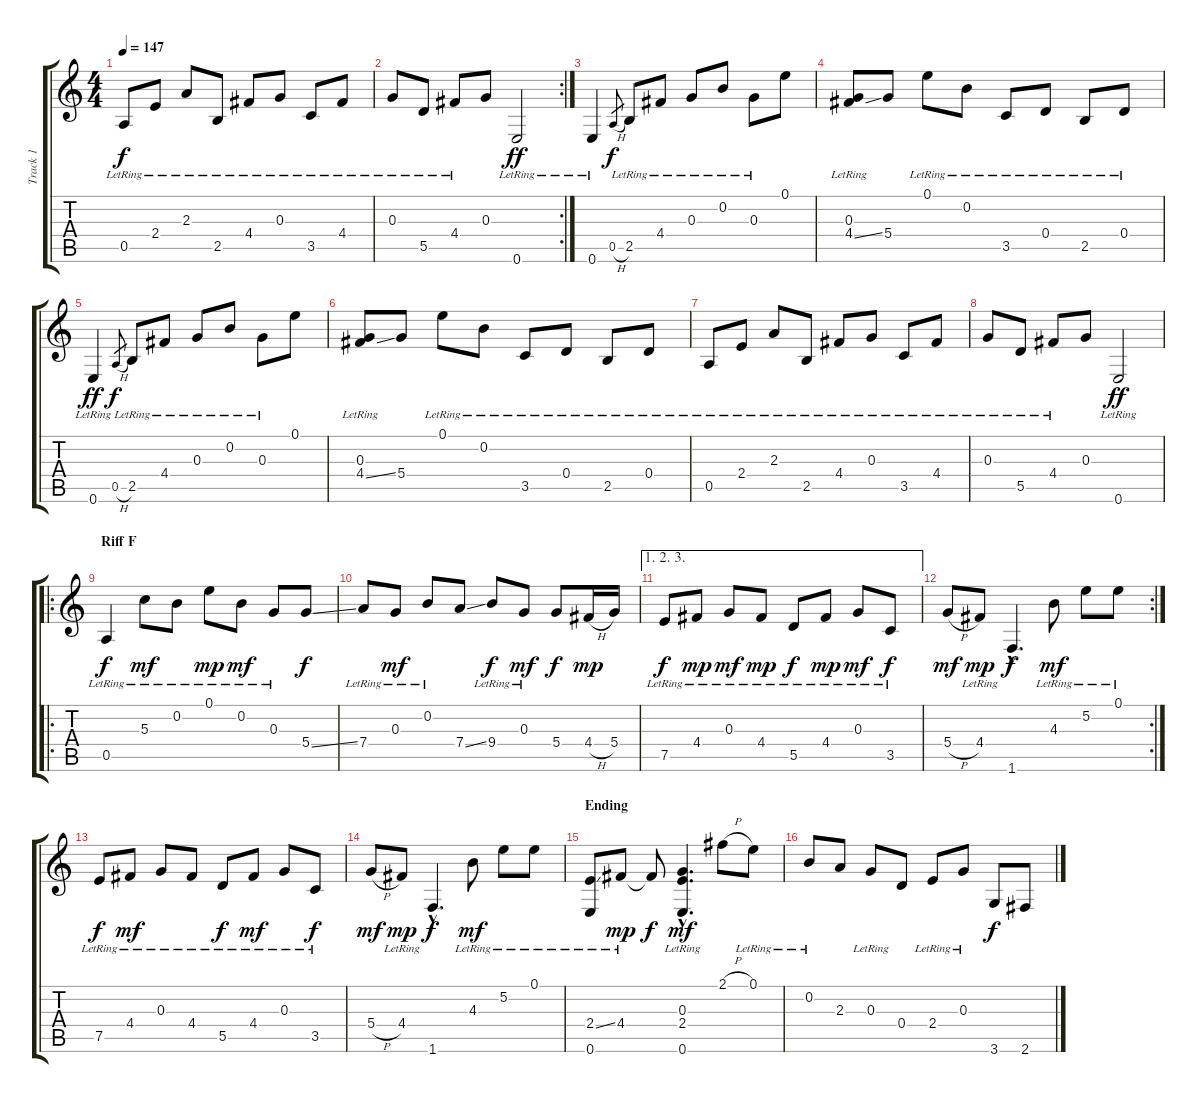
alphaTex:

\track ("Track 1" "Track 1") {instrument acousticguitarsteel}
\staff {score tabs}
\tuning (E4 B3 G3 D3 A2 E2) {hide}
\ts (4 4)
\tempo 147
\clef g2
\ks c
0.5{lr}.8{dy f} 2.4{lr}.8 2.3{lr}.8 2.5{lr}.8 4.4{lr}.8 0.3{lr}.8 3.5{lr}.8 4.4{lr}.8 |
\rc 2
0.3{lr}.8 5.5{lr}.8 4.4{lr}.8 0.3.8 0.6{lr}.2{dy ff} |
0.6{lr}.4 0.5{h}.8{gr dy f} 2.5{lr}.8 4.4{lr}.8 0.3{lr}.8 0.2{lr}.8 0.3{lr}.8 0.1.8 |
(0.3{lr} 4.4{ss}).8 5.4.8 0.1{lr}.8 0.2{lr}.8 3.5{lr}.8 0.4{lr}.8 2.5{lr}.8 0.4{lr}.8 |
0.6{lr}.4{dy ff} 0.5{h}.8{gr dy f} 2.5{lr}.8 4.4{lr}.8 0.3{lr}.8 0.2{lr}.8 0.3{lr}.8 0.1.8 |
(0.3{lr} 4.4{ss}).8 5.4.8 0.1{lr}.8 0.2{lr}.8 3.5{lr}.8 0.4{lr}.8 2.5{lr}.8 0.4{lr}.8 |
0.5{lr}.8 2.4{lr}.8 2.3{lr}.8 2.5{lr}.8 4.4{lr}.8 0.3{lr}.8 3.5{lr}.8 4.4{lr}.8 |
0.3{lr}.8 5.5{lr}.8 4.4{lr}.8 0.3.8 0.6{lr}.2{dy ff} |
\ro
\section ("" "Riff F")
0.5{lr}.4{dy f} 5.3{lr}.8{dy mf} 0.2{lr}.8 0.1{lr}.8{dy mp} 0.2{lr}.8{dy mf} 0.3{lr}.8 5.4{ss}.8{dy f} |
7.4{lr}.8 0.3{lr}.8{dy mf} 0.2{lr}.8 7.4{ss}.8 9.4{lr}.8{dy f} 0.3{lr}.8{dy mf} 5.4.8{dy f} 4.4{h}.16{dy mp} 5.4.16 |
\ae (1 2 3)
7.5{lr}.8{dy f} 4.4{lr}.8{dy mp} 0.3{lr}.8{dy mf} 4.4{lr}.8{dy mp} 5.5{lr}.8{dy f} 4.4{lr}.8{dy mp} 0.3{lr}.8{dy mf} 3.5{lr}.8{dy f} |
\rc 2
5.4{h}.8{dy mf} 4.4{lr}.8{dy mp} 1.6{hac}.4{d dy f} 4.3{lr}.8{dy mf} 5.2{lr}.8 0.1{lr}.8 |
7.5{lr}.8{dy f} 4.4{lr}.8{dy mf} 0.3{lr}.8 4.4{lr}.8 5.5{lr}.8{dy f} 4.4{lr}.8{dy mf} 0.3{lr}.8 3.5{lr}.8{dy f} |
5.4{h}.8{dy mf} 4.4{lr}.8{dy mp} 1.6{hac}.4{d dy f} 4.3{lr}.8{dy mf} 5.2{lr}.8 0.1{lr}.8 |
\section ("" "Ending")
(2.4{ss} 0.6{lr}).8 4.4{lr}.8{dy mp} 4.4{t}.8{dy f} (0.3{hac lr} 2.4{hac lr} 0.6{hac lr}).4{d dy mf} 2.1{h}.8 0.1{lr}.8 |
0.2{lr}.8 2.3.8 0.3{lr}.8 0.4.8 2.4{lr}.8 0.3{lr}.8 3.6.8{dy f} 2.6.8
